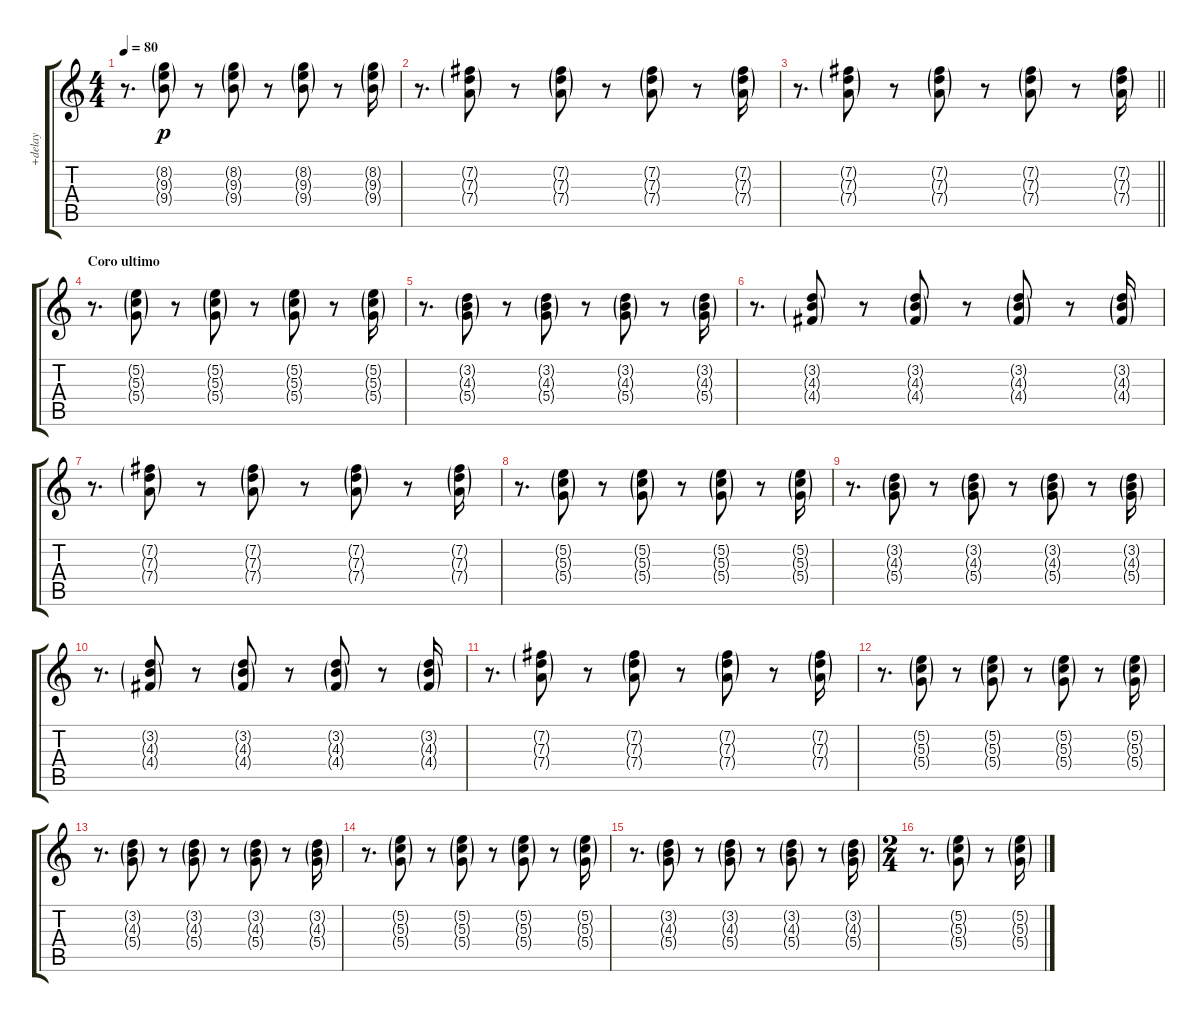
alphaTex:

\track ("+delay" "+delay") {instrument acousticguitarsteel}
\staff {score tabs}
\tuning (E4 B3 G3 D3 A2 E2) {hide}
\ts (4 4)
\tempo 80
\clef g2
\ks c
r.8{d dy p} (8.2{g} 9.3{g} 9.4{g}).8 r.8 (8.2{g} 9.3{g} 9.4{g}).8 r.8 (8.2{g} 9.3{g} 9.4{g}).8 r.8 (8.2{g} 9.3{g} 9.4{g}).16 |
r.8{d} (7.2{g} 7.3{g} 7.4{g}).8 r.8 (7.2{g} 7.3{g} 7.4{g}).8 r.8 (7.2{g} 7.3{g} 7.4{g}).8 r.8 (7.2{g} 7.3{g} 7.4{g}).16 |
\barLineRight lightlight
r.8{d} (7.2{g} 7.3{g} 7.4{g}).8 r.8 (7.2{g} 7.3{g} 7.4{g}).8 r.8 (7.2{g} 7.3{g} 7.4{g}).8 r.8 (7.2{g} 7.3{g} 7.4{g}).16 |
\section ("" "Coro ultimo")
r.8{d volume 11} (5.2{g} 5.3{g} 5.4{g}).8 r.8 (5.2{g} 5.3{g} 5.4{g}).8 r.8 (5.2{g} 5.3{g} 5.4{g}).8 r.8 (5.2{g} 5.3{g} 5.4{g}).16 |
r.8{d} (3.2{g} 4.3{g} 5.4{g}).8 r.8 (3.2{g} 4.3{g} 5.4{g}).8 r.8 (3.2{g} 4.3{g} 5.4{g}).8 r.8 (3.2{g} 4.3{g} 5.4{g}).16 |
r.8{d} (3.2{g} 4.3{g} 4.4{g}).8 r.8 (3.2{g} 4.3{g} 4.4{g}).8 r.8 (3.2{g} 4.3{g} 4.4{g}).8 r.8 (3.2{g} 4.3{g} 4.4{g}).16 |
r.8{d} (7.2{g} 7.3{g} 7.4{g}).8 r.8 (7.2{g} 7.3{g} 7.4{g}).8 r.8 (7.2{g} 7.3{g} 7.4{g}).8 r.8 (7.2{g} 7.3{g} 7.4{g}).16 |
r.8{d} (5.2{g} 5.3{g} 5.4{g}).8 r.8 (5.2{g} 5.3{g} 5.4{g}).8 r.8 (5.2{g} 5.3{g} 5.4{g}).8 r.8 (5.2{g} 5.3{g} 5.4{g}).16 |
r.8{d} (3.2{g} 4.3{g} 5.4{g}).8 r.8 (3.2{g} 4.3{g} 5.4{g}).8 r.8 (3.2{g} 4.3{g} 5.4{g}).8 r.8 (3.2{g} 4.3{g} 5.4{g}).16 |
r.8{d} (3.2{g} 4.3{g} 4.4{g}).8 r.8 (3.2{g} 4.3{g} 4.4{g}).8 r.8 (3.2{g} 4.3{g} 4.4{g}).8 r.8 (3.2{g} 4.3{g} 4.4{g}).16 |
r.8{d} (7.2{g} 7.3{g} 7.4{g}).8 r.8 (7.2{g} 7.3{g} 7.4{g}).8 r.8 (7.2{g} 7.3{g} 7.4{g}).8 r.8 (7.2{g} 7.3{g} 7.4{g}).16 |
r.8{d} (5.2{g} 5.3{g} 5.4{g}).8 r.8 (5.2{g} 5.3{g} 5.4{g}).8 r.8 (5.2{g} 5.3{g} 5.4{g}).8 r.8 (5.2{g} 5.3{g} 5.4{g}).16 |
r.8{d} (3.2{g} 4.3{g} 5.4{g}).8 r.8 (3.2{g} 4.3{g} 5.4{g}).8 r.8 (3.2{g} 4.3{g} 5.4{g}).8 r.8 (3.2{g} 4.3{g} 5.4{g}).16 |
r.8{d} (5.2{g} 5.3{g} 5.4{g}).8 r.8 (5.2{g} 5.3{g} 5.4{g}).8 r.8 (5.2{g} 5.3{g} 5.4{g}).8 r.8 (5.2{g} 5.3{g} 5.4{g}).16 |
r.8{d} (3.2{g} 4.3{g} 5.4{g}).8 r.8 (3.2{g} 4.3{g} 5.4{g}).8 r.8 (3.2{g} 4.3{g} 5.4{g}).8 r.8 (3.2{g} 4.3{g} 5.4{g}).16 |
\ts (2 4)
r.8{d} (5.2{g} 5.3{g} 5.4{g}).8 r.8 (5.2{g} 5.3{g} 5.4{g}).16
